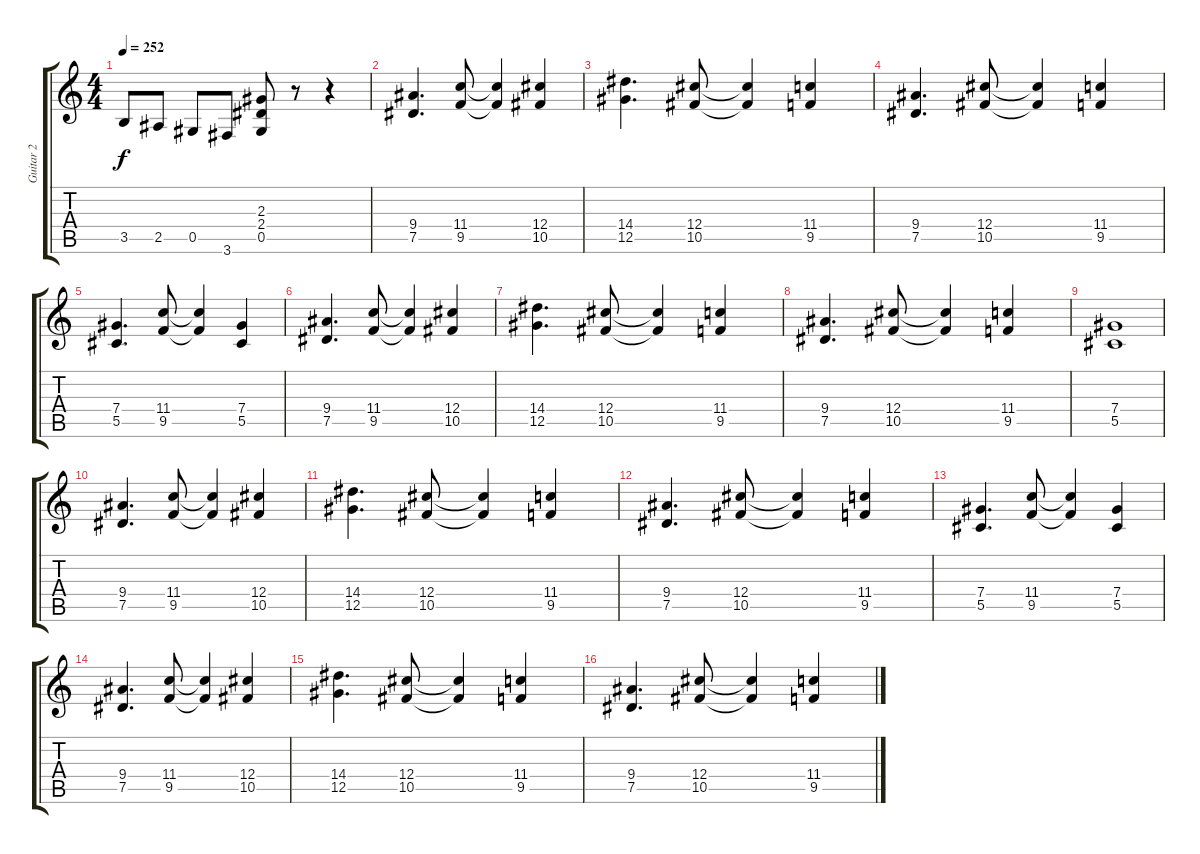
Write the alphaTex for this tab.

\track ("Guitar 2" "Guitar 2") {instrument distortionguitar}
\staff {score tabs}
\tuning (Eb4 Bb3 Gb3 Db3 Ab2 Eb2) {hide}
\ts (4 4)
\tempo 252
\clef g2
\ks c
3.5.8{dy f} 2.5.8 0.5.8 3.6.8 (2.3 2.4 0.5).8 r.8 r.4 |
(9.4 7.5).4{d} (11.4 9.5).8 (11.4{t} 9.5{t}).4 (12.4 10.5).4 |
(14.4 12.5).4{d} (12.4 10.5).8 (12.4{t} 10.5{t}).4 (11.4 9.5).4 |
(9.4 7.5).4{d} (12.4 10.5).8 (12.4{t} 10.5{t}).4 (11.4 9.5).4 |
(7.4 5.5).4{d} (11.4 9.5).8 (11.4{t} 9.5{t}).4 (7.4 5.5).4 |
(9.4 7.5).4{d} (11.4 9.5).8 (11.4{t} 9.5{t}).4 (12.4 10.5).4 |
(14.4 12.5).4{d} (12.4 10.5).8 (12.4{t} 10.5{t}).4 (11.4 9.5).4 |
(9.4 7.5).4{d} (12.4 10.5).8 (12.4{t} 10.5{t}).4 (11.4 9.5).4 |
(7.4 5.5).1 |
(9.4 7.5).4{d} (11.4 9.5).8 (11.4{t} 9.5{t}).4 (12.4 10.5).4 |
(14.4 12.5).4{d} (12.4 10.5).8 (12.4{t} 10.5{t}).4 (11.4 9.5).4 |
(9.4 7.5).4{d} (12.4 10.5).8 (12.4{t} 10.5{t}).4 (11.4 9.5).4 |
(7.4 5.5).4{d} (11.4 9.5).8 (11.4{t} 9.5{t}).4 (7.4 5.5).4 |
(9.4 7.5).4{d} (11.4 9.5).8 (11.4{t} 9.5{t}).4 (12.4 10.5).4 |
(14.4 12.5).4{d} (12.4 10.5).8 (12.4{t} 10.5{t}).4 (11.4 9.5).4 |
(9.4 7.5).4{d} (12.4 10.5).8 (12.4{t} 10.5{t}).4 (11.4 9.5).4
